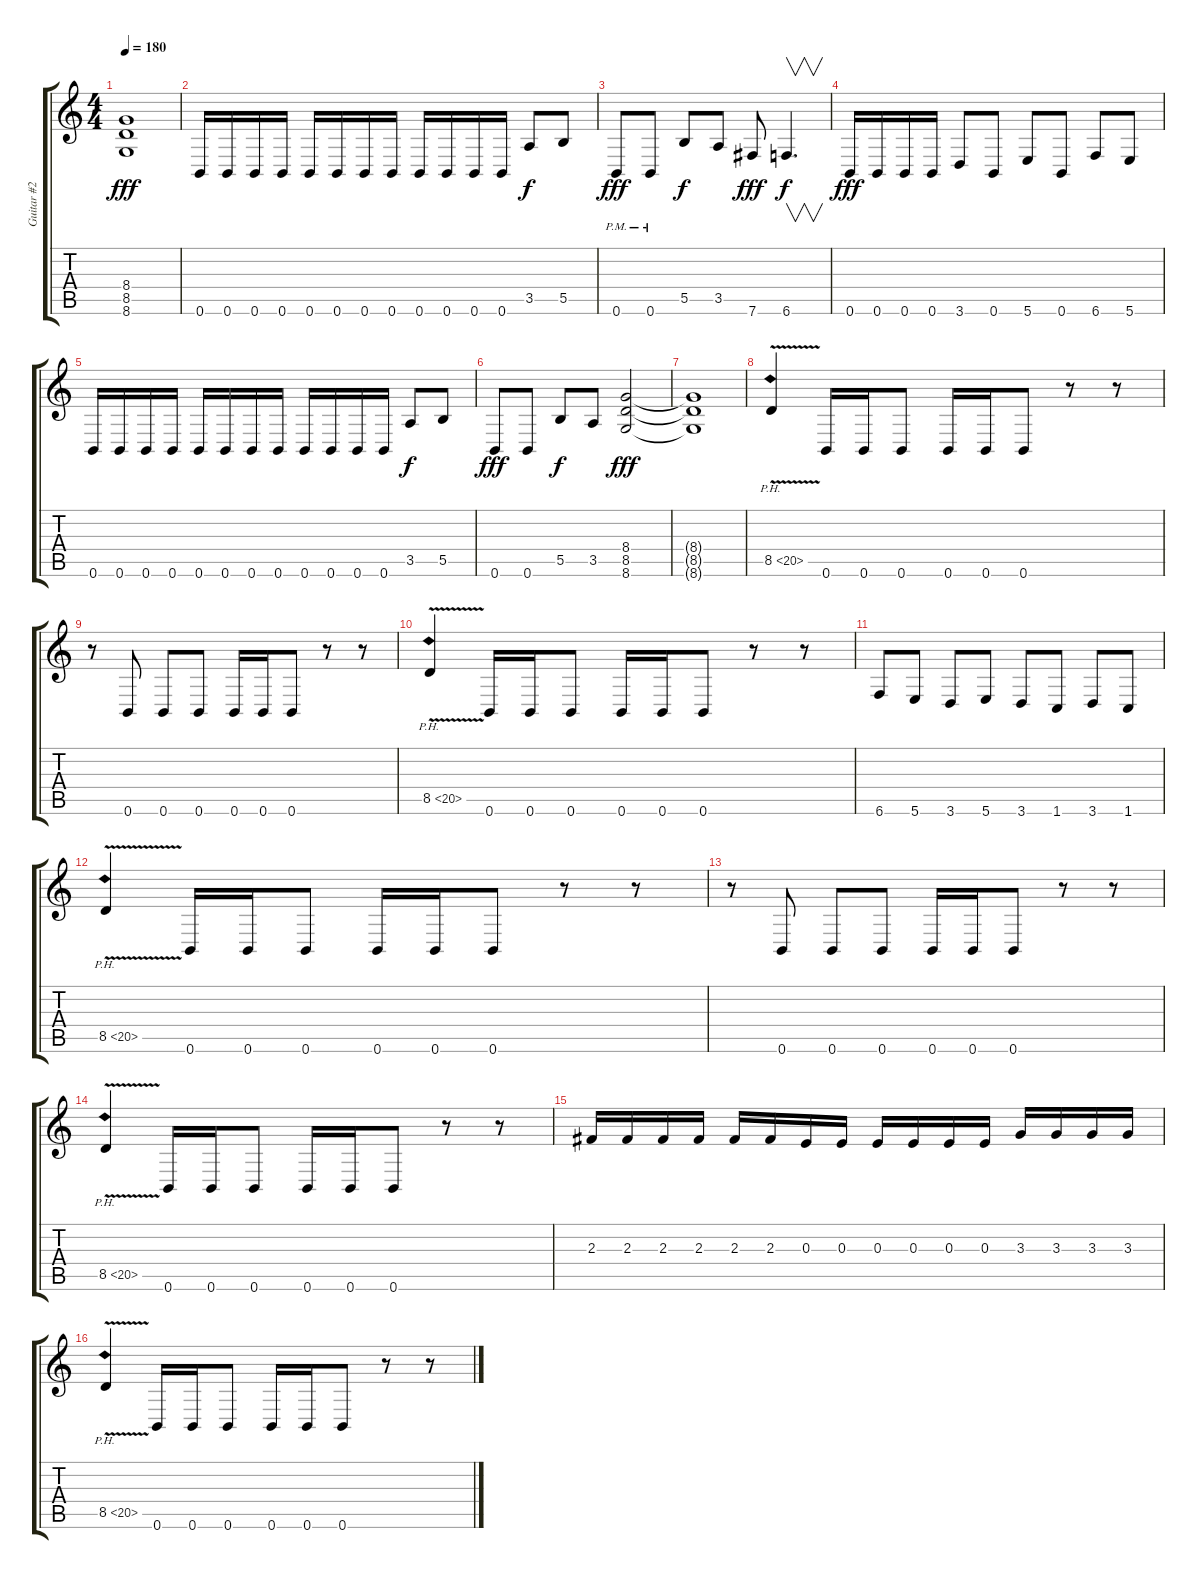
\track ("Guitar #2" "Guitar #2") {instrument overdrivenguitar}
\staff {score tabs}
\tuning (Db4 Ab3 E3 B2 Gb2 B1) {hide}
\ts (4 4)
\tempo 180
\clef g2
\ks c
(8.4{t} 8.5{t} 8.6{t}).1{dy fff} |
0.6.16 0.6.16 0.6.16 0.6.16 0.6.16 0.6.16 0.6.16 0.6.16 0.6.16 0.6.16 0.6.16 0.6.16 3.5.8{dy f} 5.5.8 |
0.6{pm}.8{dy fff} 0.6{pm}.8 5.5.8{dy f} 3.5.8 7.6.8{dy fff} 6.6.4{v d dy f} |
0.6.16{dy fff} 0.6.16 0.6.16 0.6.16 3.6.8 0.6.8 5.6.8 0.6.8 6.6.8 5.6.8 |
0.6.16 0.6.16 0.6.16 0.6.16 0.6.16 0.6.16 0.6.16 0.6.16 0.6.16 0.6.16 0.6.16 0.6.16 3.5.8{dy f} 5.5.8 |
0.6.8{dy fff} 0.6.8 5.5.8{dy f} 3.5.8 (8.4 8.5 8.6).2{dy fff} |
(8.4{t} 8.5{t} 8.6{t}).1 |
8.5{ph 12 v}.4 0.6.16 0.6.16 0.6.8 0.6.16 0.6.16 0.6.8 r.8 r.8 |
r.8 0.6.8 0.6.8 0.6.8 0.6.16 0.6.16 0.6.8 r.8 r.8 |
8.5{ph 12 v}.4 0.6.16 0.6.16 0.6.8 0.6.16 0.6.16 0.6.8 r.8 r.8 |
6.6.8 5.6.8 3.6.8 5.6.8 3.6.8 1.6.8 3.6.8 1.6.8 |
8.5{ph 12 v}.4 0.6.16 0.6.16 0.6.8 0.6.16 0.6.16 0.6.8 r.8 r.8 |
r.8 0.6.8 0.6.8 0.6.8 0.6.16 0.6.16 0.6.8 r.8 r.8 |
8.5{ph 12 v}.4 0.6.16 0.6.16 0.6.8 0.6.16 0.6.16 0.6.8 r.8 r.8 |
2.3.16 2.3.16 2.3.16 2.3.16 2.3.16 2.3.16 0.3.16 0.3.16 0.3.16 0.3.16 0.3.16 0.3.16 3.3.16 3.3.16 3.3.16 3.3.16 |
8.5{ph 12 v}.4 0.6.16 0.6.16 0.6.8 0.6.16 0.6.16 0.6.8 r.8 r.8
